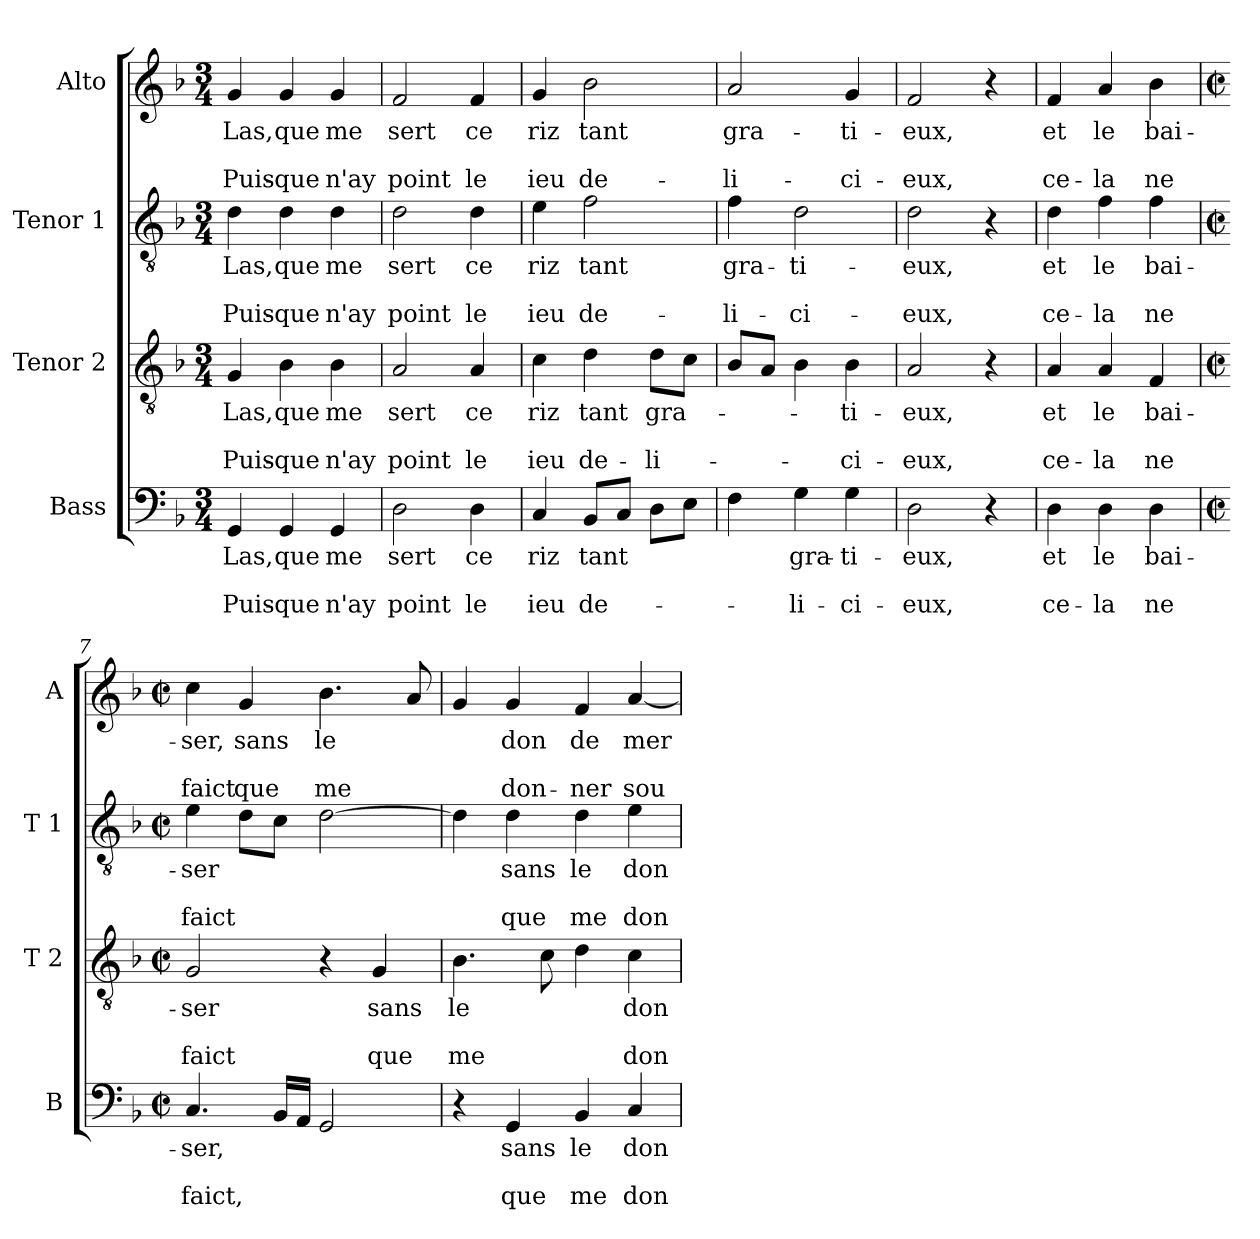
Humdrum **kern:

**kern	**text	**text	**text	**kern	**text	**text	**text	**kern	**text	**text	**text	**kern	**text	**text	**text
*part4	*part4	*part4	*part4	*part3	*part3	*part3	*part3	*part2	*part2	*part2	*part2	*part1	*part1	*part1	*part1
*staff4	*staff4	*staff4	*staff4	*staff3	*staff3	*staff3	*staff3	*staff2	*staff2	*staff2	*staff2	*staff1	*staff1	*staff1	*staff1
*I"Bass	*	*	*	*I"Tenor 2	*	*	*	*I"Tenor 1	*	*	*	*I"Alto	*	*	*
*I'B	*	*	*	*I'T 2	*	*	*	*I'T 1	*	*	*	*I'A	*	*	*
*clefF4	*	*	*	*clefGv2	*	*	*	*clefGv2	*	*	*	*clefG2	*	*	*
*k[b-]	*	*	*	*k[b-]	*	*	*	*k[b-]	*	*	*	*k[b-]	*	*	*
*F:	*	*	*	*F:	*	*	*	*F:	*	*	*	*F:	*	*	*
*M3/4	*	*	*	*M3/4	*	*	*	*M3/4	*	*	*	*M3/4	*	*	*
=1	=1	=1	=1	=1	=1	=1	=1	=1	=1	=1	=1	=1	=1	=1	=1
!	!LO:LY:b	!	!LO:LY:b	!	!LO:LY:b	!	!LO:LY:b	!	!LO:LY:b	!	!LO:LY:b	!	!LO:LY:b	!	!LO:LY:b
4GG/	Las,	.	Puis-	4G/	Las,	.	Puis-	4d\	Las,	.	Puis-	4g/	Las,	.	Puis-
!	!LO:LY:b	!	!LO:LY:b	!	!LO:LY:b	!	!LO:LY:b	!	!LO:LY:b	!	!LO:LY:b	!	!LO:LY:b	!	!LO:LY:b
4GG/	que	.	-que	4B-\	que	.	-que	4d\	que	.	-que	4g/	que	.	-que
!	!LO:LY:b	!	!LO:LY:b	!	!LO:LY:b	!	!LO:LY:b	!	!LO:LY:b	!	!LO:LY:b	!	!LO:LY:b	!	!LO:LY:b
4GG/	me	.	n'ay	4B-\	me	.	n'ay	4d\	me	.	n'ay	4g/	me	.	n'ay
=2	=2	=2	=2	=2	=2	=2	=2	=2	=2	=2	=2	=2	=2	=2	=2
!	!LO:LY:b	!	!LO:LY:b	!	!LO:LY:b	!	!LO:LY:b	!	!LO:LY:b	!	!LO:LY:b	!	!LO:LY:b	!	!LO:LY:b
2D\	sert	.	point	2A/	sert	.	point	2d\	sert	.	point	2f/	sert	.	point
!	!LO:LY:b	!	!LO:LY:b	!	!LO:LY:b	!	!LO:LY:b	!	!LO:LY:b	!	!LO:LY:b	!	!LO:LY:b	!	!LO:LY:b
4D\	ce	.	le	4A/	ce	.	le	4d\	ce	.	le	4f/	ce	.	le
=3	=3	=3	=3	=3	=3	=3	=3	=3	=3	=3	=3	=3	=3	=3	=3
!	!LO:LY:b	!	!LO:LY:b	!	!LO:LY:b	!	!LO:LY:b	!	!LO:LY:b	!	!LO:LY:b	!	!LO:LY:b	!	!LO:LY:b
4C/	riz	.	ieu	4c\	riz	.	ieu	4e\	riz	.	ieu	4g/	riz	.	ieu
!	!LO:LY:b	!	!LO:LY:b	!	!LO:LY:b	!	!LO:LY:b	!	!LO:LY:b	!	!LO:LY:b	!	!LO:LY:b	!	!LO:LY:b
8BB-/L	tant	.	de-	4d\	tant	.	de-	2f\	tant	.	de-	2b-\	tant	.	de-
8C/J	.	.	.	.	.	.	.	.	.	.	.	.	.	.	.
!	!	!	!	!	!LO:LY:b	!	!LO:LY:b	!	!	!	!	!	!	!	!
8D\L	.	.	.	8d\L	gra-	.	-li-	.	.	.	.	.	.	.	.
8E\J	.	.	.	8c\J	.	.	.	.	.	.	.	.	.	.	.
=4	=4	=4	=4	=4	=4	=4	=4	=4	=4	=4	=4	=4	=4	=4	=4
!	!	!	!	!	!	!	!	!	!LO:LY:b	!	!LO:LY:b	!	!LO:LY:b	!	!LO:LY:b
4F\	.	.	.	8B-/L	.	.	.	4f\	gra-	.	-li-	2a/	gra-	.	-li-
.	.	.	.	8A/J	.	.	.	.	.	.	.	.	.	.	.
!	!LO:LY:b	!	!LO:LY:b	!	!	!	!	!	!LO:LY:b	!	!LO:LY:b	!	!	!	!
4G\	gra-	.	-li-	4B-\	.	.	.	2d\	-ti-	.	-ci-	.	.	.	.
!	!LO:LY:b	!	!LO:LY:b	!	!LO:LY:b	!	!LO:LY:b	!	!	!	!	!	!LO:LY:b	!	!LO:LY:b
4G\	-ti-	.	-ci-	4B-\	-ti-	.	-ci-	.	.	.	.	4g/	-ti-	.	-ci-
=5	=5	=5	=5	=5	=5	=5	=5	=5	=5	=5	=5	=5	=5	=5	=5
!	!LO:LY:b	!	!LO:LY:b	!	!LO:LY:b	!	!LO:LY:b	!	!LO:LY:b	!	!LO:LY:b	!	!LO:LY:b	!	!LO:LY:b
2D\	-eux,	.	-eux,	2A/	-eux,	.	-eux,	2d\	-eux,	.	-eux,	2f/	-eux,	.	-eux,
4r	.	.	.	4r	.	.	.	4r	.	.	.	4r	.	.	.
!!LO:LB:g=z
=6	=6	=6	=6	=6	=6	=6	=6	=6	=6	=6	=6	=6	=6	=6	=6
!	!LO:LY:b	!	!LO:LY:b	!	!LO:LY:b	!	!LO:LY:b	!	!LO:LY:b	!	!LO:LY:b	!	!LO:LY:b	!	!LO:LY:b
4D\	et	.	ce-	4A/	et	.	ce-	4d\	et	.	ce-	4f/	et	.	ce-
!	!LO:LY:b	!	!LO:LY:b	!	!LO:LY:b	!	!LO:LY:b	!	!LO:LY:b	!	!LO:LY:b	!	!LO:LY:b	!	!LO:LY:b
4D\	le	.	-la	4A/	le	.	-la	4f\	le	.	-la	4a/	le	.	-la
!	!LO:LY:b	!	!LO:LY:b	!	!LO:LY:b	!	!LO:LY:b	!	!LO:LY:b	!	!LO:LY:b	!	!LO:LY:b	!	!LO:LY:b
4D\	bai-	.	ne	4F/	bai-	.	ne	4f\	bai-	.	ne	4b-\	bai-	.	ne
=7	=7	=7	=7	=7	=7	=7	=7	=7	=7	=7	=7	=7	=7	=7	=7
*M2/2	*	*	*	*M2/2	*	*	*	*M2/2	*	*	*	*M2/2	*	*	*
*met(c|)	*	*	*	*met(c|)	*	*	*	*met(c|)	*	*	*	*met(c|)	*	*	*
!	!LO:LY:b	!	!LO:LY:b	!	!LO:LY:b	!	!LO:LY:b	!	!LO:LY:b	!	!LO:LY:b	!	!LO:LY:b	!	!LO:LY:b
4.C/	-ser,	.	faict,	2G/	-ser	.	faict	4e\	-ser	.	faict	4cc\	-ser,	.	faict
!	!	!	!	!	!	!	!	!	!	!	!	!	!LO:LY:b	!	!LO:LY:b
.	.	.	.	.	.	.	.	8d\L	.	.	.	4g/	sans	.	que
16BB-/LL	.	.	.	.	.	.	.	8c\J	.	.	.	.	.	.	.
16AA/JJ	.	.	.	.	.	.	.	.	.	.	.	.	.	.	.
!	!	!	!	!	!	!	!	!	!	!	!	!	!LO:LY:b	!	!LO:LY:b
2GG/	.	.	.	4r	.	.	.	[2d\	.	.	.	4.b-\	le	.	me
!	!	!	!	!	!LO:LY:b	!	!LO:LY:b	!	!	!	!	!	!	!	!
.	.	.	.	4G/	sans	.	que	.	.	.	.	.	.	.	.
.	.	.	.	.	.	.	.	.	.	.	.	8a/	.	.	.
=8	=8	=8	=8	=8	=8	=8	=8	=8	=8	=8	=8	=8	=8	=8	=8
!	!	!	!	!	!LO:LY:b	!	!LO:LY:b	!	!	!	!	!	!	!	!
4r	.	.	.	4.B-\	le	.	me	4d\]	.	.	.	4g/	.	.	.
!	!LO:LY:b	!	!LO:LY:b	!	!	!	!	!	!LO:LY:b	!	!LO:LY:b	!	!LO:LY:b	!	!LO:LY:b
4GG/	sans	.	que	.	.	.	.	4d\	sans	.	que	4g/	don	.	don-
.	.	.	.	8c\	.	.	.	.	.	.	.	.	.	.	.
!	!LO:LY:b	!	!LO:LY:b	!	!	!	!	!	!LO:LY:b	!	!LO:LY:b	!	!LO:LY:b	!	!LO:LY:b
4BB-/	le	.	me	4d\	.	.	.	4d\	le	.	me	4f/	de	.	-ner
!	!LO:LY:b	!	!LO:LY:b	!	!LO:LY:b	!	!LO:LY:b	!	!LO:LY:b	!	!LO:LY:b	!	!LO:LY:b	!	!LO:LY:b
4C/	don	.	don-	4c\	don	.	don-	4e\	don	.	don-	[4a/	mer-	.	sou-
=	=	=	=	=	=	=	=	=	=	=	=	=	=	=	=
*-	*-	*-	*-	*-	*-	*-	*-	*-	*-	*-	*-	*-	*-	*-	*-
